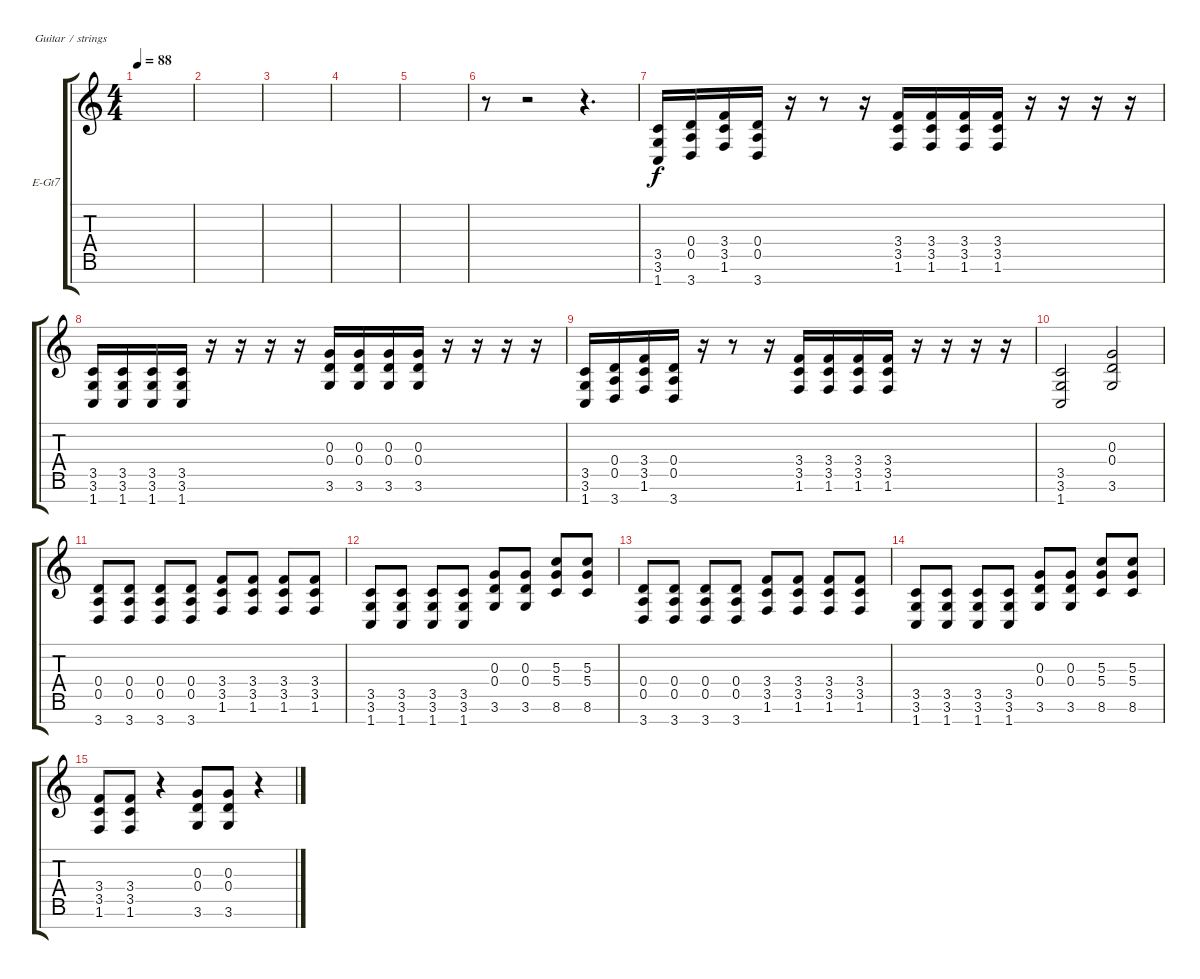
\bracketExtendMode groupsimilarinstruments
\firstSystemTrackNameOrientation horizontal
\otherSystemsTrackNameOrientation horizontal
\track ("Electric Guitar" "E-Gt7") {instrument distortionguitar}
\staff {score tabs}
\tuning (E4 B3 G3 D3 A2 E2 B1)
\ts (4 4)
\tempo 88
\clef g2
\scale
0.333333
\ks c
|
\scale
0.333333 |
\scale
0.333333 |
\scale
0.333333 |
\scale
0.333333 |
\scale
0.333333 r.8 r.2 r.4{d} |
\scale
0.333333 (3.5 3.6 1.7).16 (0.4 0.5 3.7).16 (3.4 3.5 1.6).16 (0.4 0.5 3.7).16 r.16 r.8 r.16 (3.4 3.5 1.6).16 (3.4 3.5 1.6).16 (3.4 3.5 1.6).16 (3.4 3.5 1.6).16 r.16 r.16 r.16 r.16 |
\scale
0.333333 (3.5 3.6 1.7).16 (3.5 3.6 1.7).16 (3.5 3.6 1.7).16 (3.5 3.6 1.7).16 r.16 r.16 r.16 r.16 (0.3 0.4 3.6).16 (0.3 0.4 3.6).16 (0.3 0.4 3.6).16 (0.3 0.4 3.6).16 r.16 r.16 r.16 r.16 |
\scale
0.333333 (3.5 3.6 1.7).16 (0.4 0.5 3.7).16 (3.4 3.5 1.6).16 (0.4 0.5 3.7).16 r.16 r.8 r.16 (3.4 3.5 1.6).16 (3.4 3.5 1.6).16 (3.4 3.5 1.6).16 (3.4 3.5 1.6).16 r.16 r.16 r.16 r.16 |
\scale
0.333333 (3.5 3.6 1.7).2 (0.3 0.4 3.6).2 |
\scale
0.333333 (0.4 0.5 3.7).8 (0.4 0.5 3.7).8 (0.4 0.5 3.7).8 (0.4 0.5 3.7).8 (3.4 3.5 1.6).8 (3.4 3.5 1.6).8 (3.4 3.5 1.6).8 (3.4 3.5 1.6).8 |
\scale
0.333333 (3.5 3.6 1.7).8 (3.5 3.6 1.7).8 (3.5 3.6 1.7).8 (3.5 3.6 1.7).8 (0.3 0.4 3.6).8 (0.3 0.4 3.6).8 (5.3 5.4 8.6).8 (5.3 5.4 8.6).8 |
\scale
0.333333 (0.4 0.5 3.7).8 (0.4 0.5 3.7).8 (0.4 0.5 3.7).8 (0.4 0.5 3.7).8 (3.4 3.5 1.6).8 (3.4 3.5 1.6).8 (3.4 3.5 1.6).8 (3.4 3.5 1.6).8 |
\scale
0.333333 (3.5 3.6 1.7).8 (3.5 3.6 1.7).8 (3.5 3.6 1.7).8 (3.5 3.6 1.7).8 (0.3 0.4 3.6).8 (0.3 0.4 3.6).8 (5.3 5.4 8.6).8 (5.3 5.4 8.6).8 |
\scale
0.333333 (3.4 3.5 1.6).8 (3.4 3.5 1.6).8 r.4 (0.3 0.4 3.6).8 (0.3 0.4 3.6).8 r.4 |
\scale
0.333333
